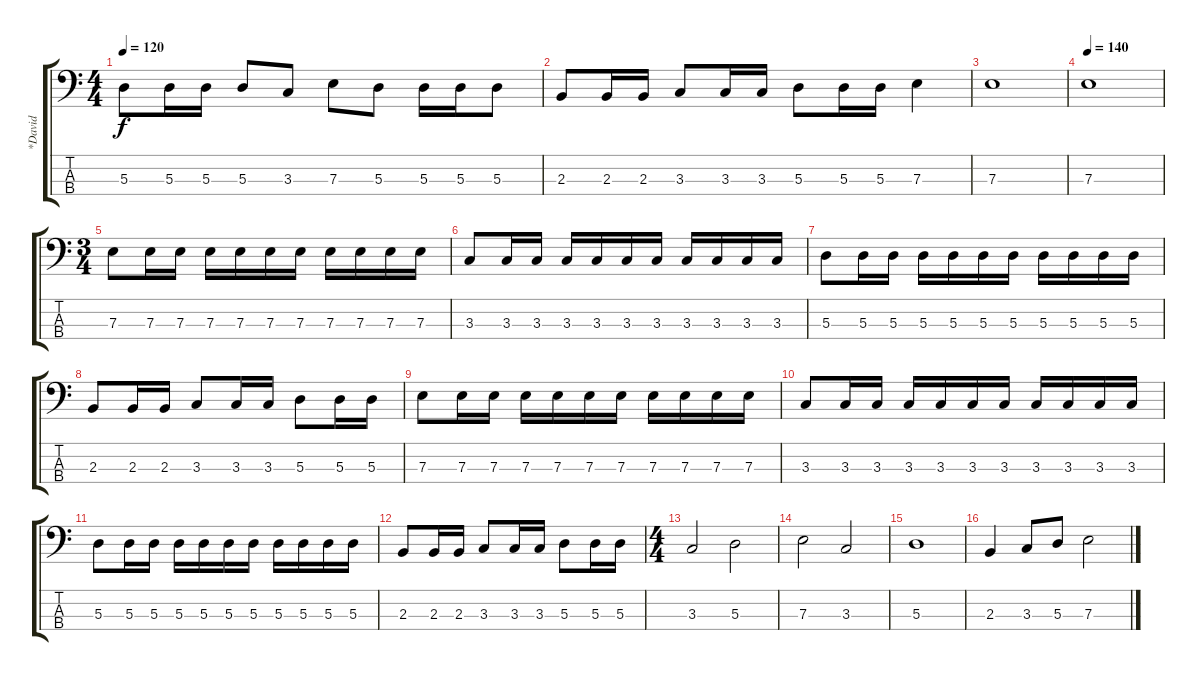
\track ("*David" "*David") {instrument electricbasspick}
\staff {score tabs}
\tuning (G2 D2 A1 E1) {hide}
\ts (4 4)
\tempo 120
\clef f4
\ks c
5.3.8{dy f} 5.3.16 5.3.16 5.3.8 3.3.8 7.3.8 5.3.8 5.3.16 5.3.16 5.3.8 |
2.3.8 2.3.16 2.3.16 3.3.8 3.3.16 3.3.16 5.3.8 5.3.16 5.3.16 7.3.4 |
7.3.1 |
\tempo 140
7.3.1 |
\ts (3 4)
7.3.8 7.3.16 7.3.16 7.3.16 7.3.16 7.3.16 7.3.16 7.3.16 7.3.16 7.3.16 7.3.16 |
3.3.8 3.3.16 3.3.16 3.3.16 3.3.16 3.3.16 3.3.16 3.3.16 3.3.16 3.3.16 3.3.16 |
5.3.8 5.3.16 5.3.16 5.3.16 5.3.16 5.3.16 5.3.16 5.3.16 5.3.16 5.3.16 5.3.16 |
2.3.8 2.3.16 2.3.16 3.3.8 3.3.16 3.3.16 5.3.8 5.3.16 5.3.16 |
7.3.8 7.3.16 7.3.16 7.3.16 7.3.16 7.3.16 7.3.16 7.3.16 7.3.16 7.3.16 7.3.16 |
3.3.8 3.3.16 3.3.16 3.3.16 3.3.16 3.3.16 3.3.16 3.3.16 3.3.16 3.3.16 3.3.16 |
5.3.8 5.3.16 5.3.16 5.3.16 5.3.16 5.3.16 5.3.16 5.3.16 5.3.16 5.3.16 5.3.16 |
2.3.8 2.3.16 2.3.16 3.3.8 3.3.16 3.3.16 5.3.8 5.3.16 5.3.16 |
\ts (4 4)
3.3.2 5.3.2 |
7.3.2 3.3.2 |
5.3.1 |
2.3.4 3.3.8 5.3.8 7.3.2
